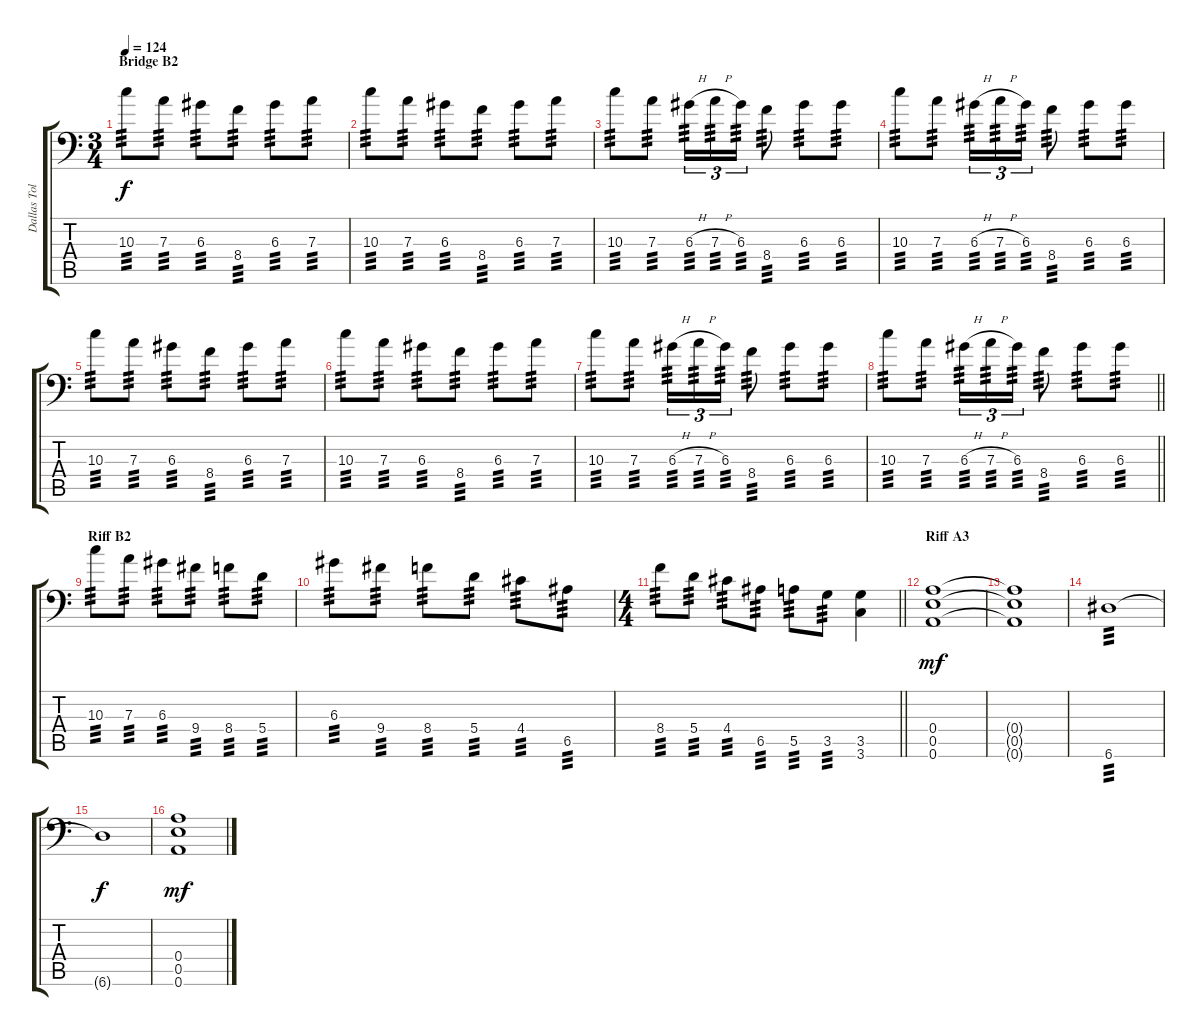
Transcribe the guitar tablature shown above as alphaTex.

\track ("Dallas Toler-Wade" "Dallas Tol") {instrument distortionguitar}
\staff {score tabs}
\tuning (B3 Gb3 D3 A2 E2 A1) {hide}
\ts (3 4)
\section ("" "Bridge B2")
\tempo 124
\clef f4
\ks c
10.3.8{tp 3 dy f balance 10} 7.3.8{tp 3} 6.3.8{tp 3} 8.4.8{tp 3} 6.3.8{tp 3} 7.3.8{tp 3} |
10.3.8{tp 3} 7.3.8{tp 3} 6.3.8{tp 3} 8.4.8{tp 3} 6.3.8{tp 3} 7.3.8{tp 3} |
10.3.8{tp 3} 7.3.8{tp 3} 6.3{h}.16{tu (3 2) tp 3} 7.3{h}.16{tu (3 2) tp 3} 6.3.16{tu (3 2) tp 3} 8.4.8{tp 3} 6.3.8{tp 3} 6.3.8{tp 3} |
10.3.8{tp 3} 7.3.8{tp 3} 6.3{h}.16{tu (3 2) tp 3} 7.3{h}.16{tu (3 2) tp 3} 6.3.16{tu (3 2) tp 3} 8.4.8{tp 3} 6.3.8{tp 3} 6.3.8{tp 3} |
10.3.8{tp 3} 7.3.8{tp 3} 6.3.8{tp 3} 8.4.8{tp 3} 6.3.8{tp 3} 7.3.8{tp 3} |
10.3.8{tp 3} 7.3.8{tp 3} 6.3.8{tp 3} 8.4.8{tp 3} 6.3.8{tp 3} 7.3.8{tp 3} |
10.3.8{tp 3} 7.3.8{tp 3} 6.3{h}.16{tu (3 2) tp 3} 7.3{h}.16{tu (3 2) tp 3} 6.3.16{tu (3 2) tp 3} 8.4.8{tp 3} 6.3.8{tp 3} 6.3.8{tp 3} |
\barLineRight lightlight
10.3.8{tp 3} 7.3.8{tp 3} 6.3{h}.16{tu (3 2) tp 3} 7.3{h}.16{tu (3 2) tp 3} 6.3.16{tu (3 2) tp 3} 8.4.8{tp 3} 6.3.8{tp 3} 6.3.8{tp 3} |
\section ("" "Riff B2")
10.3.8{tp 3 balance 13} 7.3.8{tp 3} 6.3.8{tp 3} 9.4.8{tp 3} 8.4.8{tp 3} 5.4.8{tp 3} |
6.3.8{tp 3} 9.4.8{tp 3} 8.4.8{tp 3} 5.4.8{tp 3} 4.4.8{tp 3} 6.5.8{tp 3} |
\ts (4 4)
\barLineRight lightlight
8.4.8{tp 3} 5.4.8{tp 3} 4.4.8{tp 3} 6.5.8{tp 3} 5.5.8{tp 3} 3.5.8{tp 3} (3.5 3.6).4 |
\section ("" "Riff A3")
(0.4 0.5 0.6).1{dy mf} |
(0.4{t} 0.5{t} 0.6{t}).1 |
6.6.1{tp 3} |
6.6{t}.1{dy f} |
(0.4 0.5 0.6).1{dy mf}
